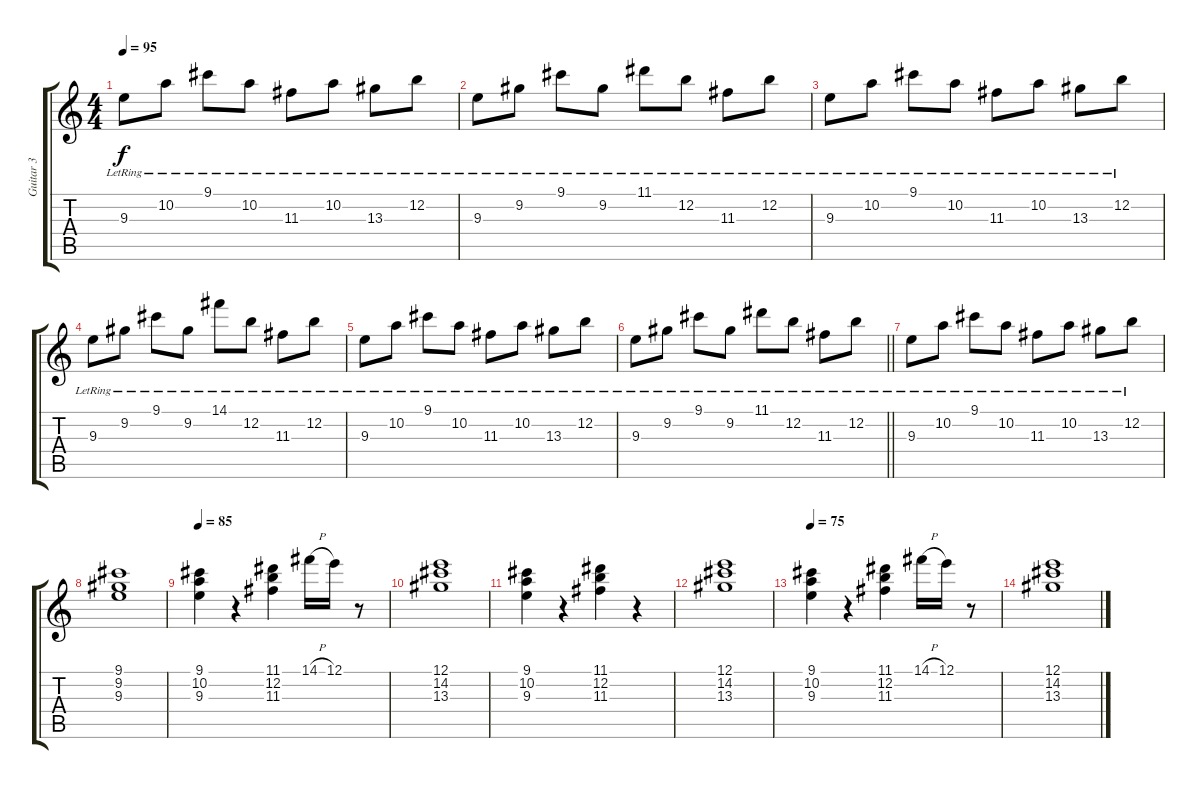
\track ("Guitar 3" "Guitar 3") {instrument overdrivenguitar}
\staff {score tabs}
\tuning (E4 B3 G3 D3 A2 E2) {hide}
\ts (4 4)
\tempo 95
\clef g2
\ks c
9.3{lr}.8{dy f} 10.2{lr}.8 9.1{lr}.8 10.2{lr}.8 11.3{lr}.8 10.2{lr}.8 13.3{lr}.8 12.2{lr}.8 |
9.3{lr}.8 9.2{lr}.8 9.1{lr}.8 9.2{lr}.8 11.1{lr}.8 12.2{lr}.8 11.3{lr}.8 12.2{lr}.8 |
9.3{lr}.8 10.2{lr}.8 9.1{lr}.8 10.2{lr}.8 11.3{lr}.8 10.2{lr}.8 13.3{lr}.8 12.2{lr}.8 |
9.3{lr}.8 9.2{lr}.8 9.1{lr}.8 9.2{lr}.8 14.1{lr}.8 12.2{lr}.8 11.3{lr}.8 12.2{lr}.8 |
9.3{lr}.8 10.2{lr}.8 9.1{lr}.8 10.2{lr}.8 11.3{lr}.8 10.2{lr}.8 13.3{lr}.8 12.2{lr}.8 |
\barLineRight lightlight
9.3{lr}.8 9.2{lr}.8 9.1{lr}.8 9.2{lr}.8 11.1{lr}.8 12.2{lr}.8 11.3{lr}.8 12.2{lr}.8 |
9.3{lr}.8 10.2{lr}.8 9.1{lr}.8 10.2{lr}.8 11.3{lr}.8 10.2{lr}.8 13.3{lr}.8 12.2{lr}.8 |
(9.1 9.2 9.3).1 |
\tempo 85
(9.1 10.2 9.3).4 r.4 (11.1 12.2 11.3).4 14.1{h}.16 12.1.16 r.8 |
(12.1 14.2 13.3).1 |
(9.1 10.2 9.3).4 r.4 (11.1 12.2 11.3).4 r.4 |
(12.1 14.2 13.3).1 |
\tempo 75
(9.1 10.2 9.3).4 r.4 (11.1 12.2 11.3).4 14.1{h}.16 12.1.16 r.8 |
(12.1 14.2 13.3).1
